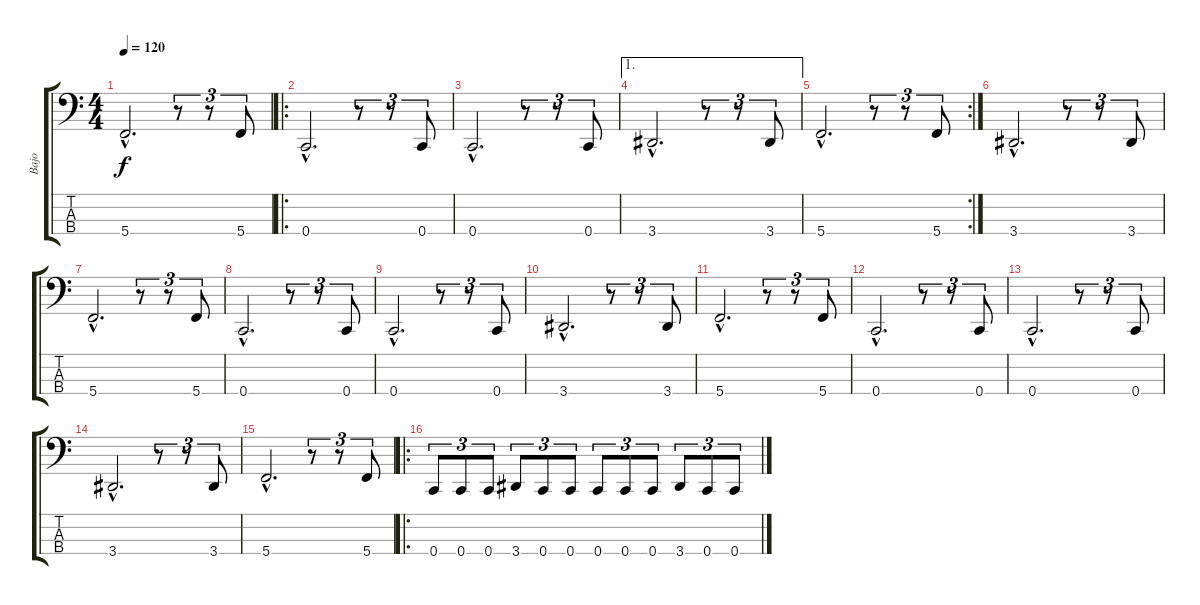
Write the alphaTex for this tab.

\track ("Bajo" "Bajo") {instrument electricbassfinger}
\staff {score tabs}
\tuning (Eb2 Bb1 F1 C1) {hide}
\ts (4 4)
\tempo 120
\clef f4
\ks c
5.4{hac}.2{d dy f} r.8{tu (3 2)} r.8{tu (3 2)} 5.4.8{tu (3 2)} |
\ro
0.4{hac}.2{d} r.8{tu (3 2)} r.8{tu (3 2)} 0.4.8{tu (3 2)} |
0.4{hac}.2{d} r.8{tu (3 2)} r.8{tu (3 2)} 0.4.8{tu (3 2)} |
\ae 1
3.4{hac}.2{d} r.8{tu (3 2)} r.8{tu (3 2)} 3.4.8{tu (3 2)} |
\rc 2
5.4{hac}.2{d} r.8{tu (3 2)} r.8{tu (3 2)} 5.4.8{tu (3 2)} |
3.4{hac}.2{d} r.8{tu (3 2)} r.8{tu (3 2)} 3.4.8{tu (3 2)} |
5.4{hac}.2{d} r.8{tu (3 2)} r.8{tu (3 2)} 5.4.8{tu (3 2)} |
0.4{hac}.2{d} r.8{tu (3 2)} r.8{tu (3 2)} 0.4.8{tu (3 2)} |
0.4{hac}.2{d} r.8{tu (3 2)} r.8{tu (3 2)} 0.4.8{tu (3 2)} |
3.4{hac}.2{d} r.8{tu (3 2)} r.8{tu (3 2)} 3.4.8{tu (3 2)} |
5.4{hac}.2{d} r.8{tu (3 2)} r.8{tu (3 2)} 5.4.8{tu (3 2)} |
0.4{hac}.2{d} r.8{tu (3 2)} r.8{tu (3 2)} 0.4.8{tu (3 2)} |
0.4{hac}.2{d} r.8{tu (3 2)} r.8{tu (3 2)} 0.4.8{tu (3 2)} |
3.4{hac}.2{d} r.8{tu (3 2)} r.8{tu (3 2)} 3.4.8{tu (3 2)} |
5.4{hac}.2{d} r.8{tu (3 2)} r.8{tu (3 2)} 5.4.8{tu (3 2)} |
\ro
0.4.8{tu (3 2)} 0.4.8{tu (3 2)} 0.4.8{tu (3 2)} 3.4.8{tu (3 2)} 0.4.8{tu (3 2)} 0.4.8{tu (3 2)} 0.4.8{tu (3 2)} 0.4.8{tu (3 2)} 0.4.8{tu (3 2)} 3.4.8{tu (3 2)} 0.4.8{tu (3 2)} 0.4.8{tu (3 2)}
